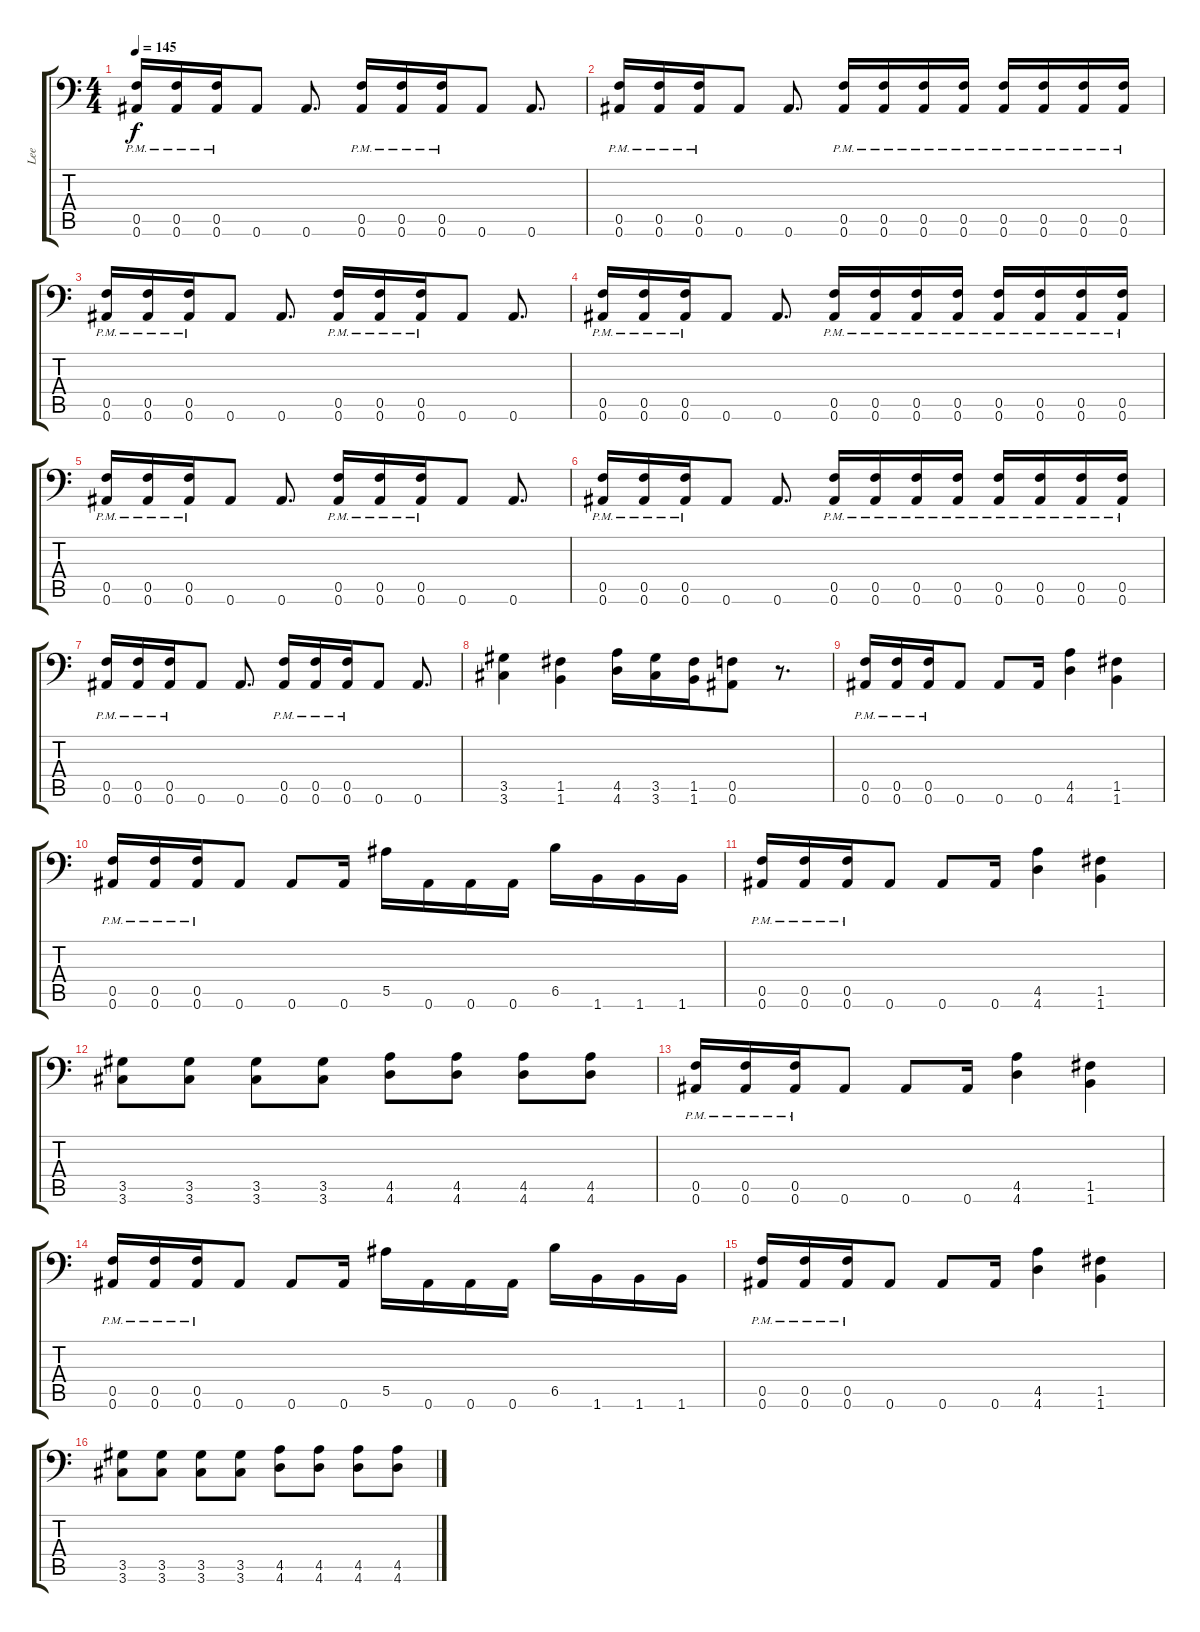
\track ("Lee" "Lee") {instrument distortionguitar}
\staff {score tabs}
\tuning (C4 G3 Eb3 Bb2 F2 Bb1) {hide}
\ts (4 4)
\tempo 145
\clef f4
\ks c
(0.5{pm} 0.6{pm}).16{dy f} (0.5{pm} 0.6{pm}).16 (0.5{pm} 0.6{pm}).16 0.6.8 0.6.8{d} (0.5{pm} 0.6{pm}).16 (0.5{pm} 0.6{pm}).16 (0.5{pm} 0.6{pm}).16 0.6.8 0.6.8{d} |
(0.5{pm} 0.6{pm}).16 (0.5{pm} 0.6{pm}).16 (0.5{pm} 0.6{pm}).16 0.6.8 0.6.8{d} (0.5{pm} 0.6{pm}).16 (0.5{pm} 0.6{pm}).16 (0.5{pm} 0.6{pm}).16 (0.5{pm} 0.6{pm}).16 (0.5{pm} 0.6{pm}).16 (0.5{pm} 0.6{pm}).16 (0.5{pm} 0.6{pm}).16 (0.5{pm} 0.6{pm}).16 |
(0.5{pm} 0.6{pm}).16 (0.5{pm} 0.6{pm}).16 (0.5{pm} 0.6{pm}).16 0.6.8 0.6.8{d} (0.5{pm} 0.6{pm}).16 (0.5{pm} 0.6{pm}).16 (0.5{pm} 0.6{pm}).16 0.6.8 0.6.8{d} |
(0.5{pm} 0.6{pm}).16 (0.5{pm} 0.6{pm}).16 (0.5{pm} 0.6{pm}).16 0.6.8 0.6.8{d} (0.5{pm} 0.6{pm}).16 (0.5{pm} 0.6{pm}).16 (0.5{pm} 0.6{pm}).16 (0.5{pm} 0.6{pm}).16 (0.5{pm} 0.6{pm}).16 (0.5{pm} 0.6{pm}).16 (0.5{pm} 0.6{pm}).16 (0.5{pm} 0.6{pm}).16 |
(0.5{pm} 0.6{pm}).16 (0.5{pm} 0.6{pm}).16 (0.5{pm} 0.6{pm}).16 0.6.8 0.6.8{d} (0.5{pm} 0.6{pm}).16 (0.5{pm} 0.6{pm}).16 (0.5{pm} 0.6{pm}).16 0.6.8 0.6.8{d} |
(0.5{pm} 0.6{pm}).16 (0.5{pm} 0.6{pm}).16 (0.5{pm} 0.6{pm}).16 0.6.8 0.6.8{d} (0.5{pm} 0.6{pm}).16 (0.5{pm} 0.6{pm}).16 (0.5{pm} 0.6{pm}).16 (0.5{pm} 0.6{pm}).16 (0.5{pm} 0.6{pm}).16 (0.5{pm} 0.6{pm}).16 (0.5{pm} 0.6{pm}).16 (0.5{pm} 0.6{pm}).16 |
(0.5{pm} 0.6{pm}).16 (0.5{pm} 0.6{pm}).16 (0.5{pm} 0.6{pm}).16 0.6.8 0.6.8{d} (0.5{pm} 0.6{pm}).16 (0.5{pm} 0.6{pm}).16 (0.5{pm} 0.6{pm}).16 0.6.8 0.6.8{d} |
(3.5 3.6).4 (1.5 1.6).4 (4.5 4.6).16 (3.5 3.6).16 (1.5 1.6).16 (0.5 0.6).8 r.8{d} |
(0.5{pm} 0.6{pm}).16 (0.5{pm} 0.6{pm}).16 (0.5{pm} 0.6{pm}).16 0.6.8 0.6.8 0.6.16 (4.5 4.6).4 (1.5 1.6).4 |
(0.5{pm} 0.6{pm}).16 (0.5{pm} 0.6{pm}).16 (0.5{pm} 0.6{pm}).16 0.6.8 0.6.8 0.6.16 5.5.16 0.6.16 0.6.16 0.6.16 6.5.16 1.6.16 1.6.16 1.6.16 |
(0.5{pm} 0.6{pm}).16 (0.5{pm} 0.6{pm}).16 (0.5{pm} 0.6{pm}).16 0.6.8 0.6.8 0.6.16 (4.5 4.6).4 (1.5 1.6).4 |
(3.5 3.6).8 (3.5 3.6).8 (3.5 3.6).8 (3.5 3.6).8 (4.5 4.6).8 (4.5 4.6).8 (4.5 4.6).8 (4.5 4.6).8 |
(0.5{pm} 0.6{pm}).16 (0.5{pm} 0.6{pm}).16 (0.5{pm} 0.6{pm}).16 0.6.8 0.6.8 0.6.16 (4.5 4.6).4 (1.5 1.6).4 |
(0.5{pm} 0.6{pm}).16 (0.5{pm} 0.6{pm}).16 (0.5{pm} 0.6{pm}).16 0.6.8 0.6.8 0.6.16 5.5.16 0.6.16 0.6.16 0.6.16 6.5.16 1.6.16 1.6.16 1.6.16 |
(0.5{pm} 0.6{pm}).16 (0.5{pm} 0.6{pm}).16 (0.5{pm} 0.6{pm}).16 0.6.8 0.6.8 0.6.16 (4.5 4.6).4 (1.5 1.6).4 |
(3.5 3.6).8 (3.5 3.6).8 (3.5 3.6).8 (3.5 3.6).8 (4.5 4.6).8 (4.5 4.6).8 (4.5 4.6).8 (4.5 4.6).8
